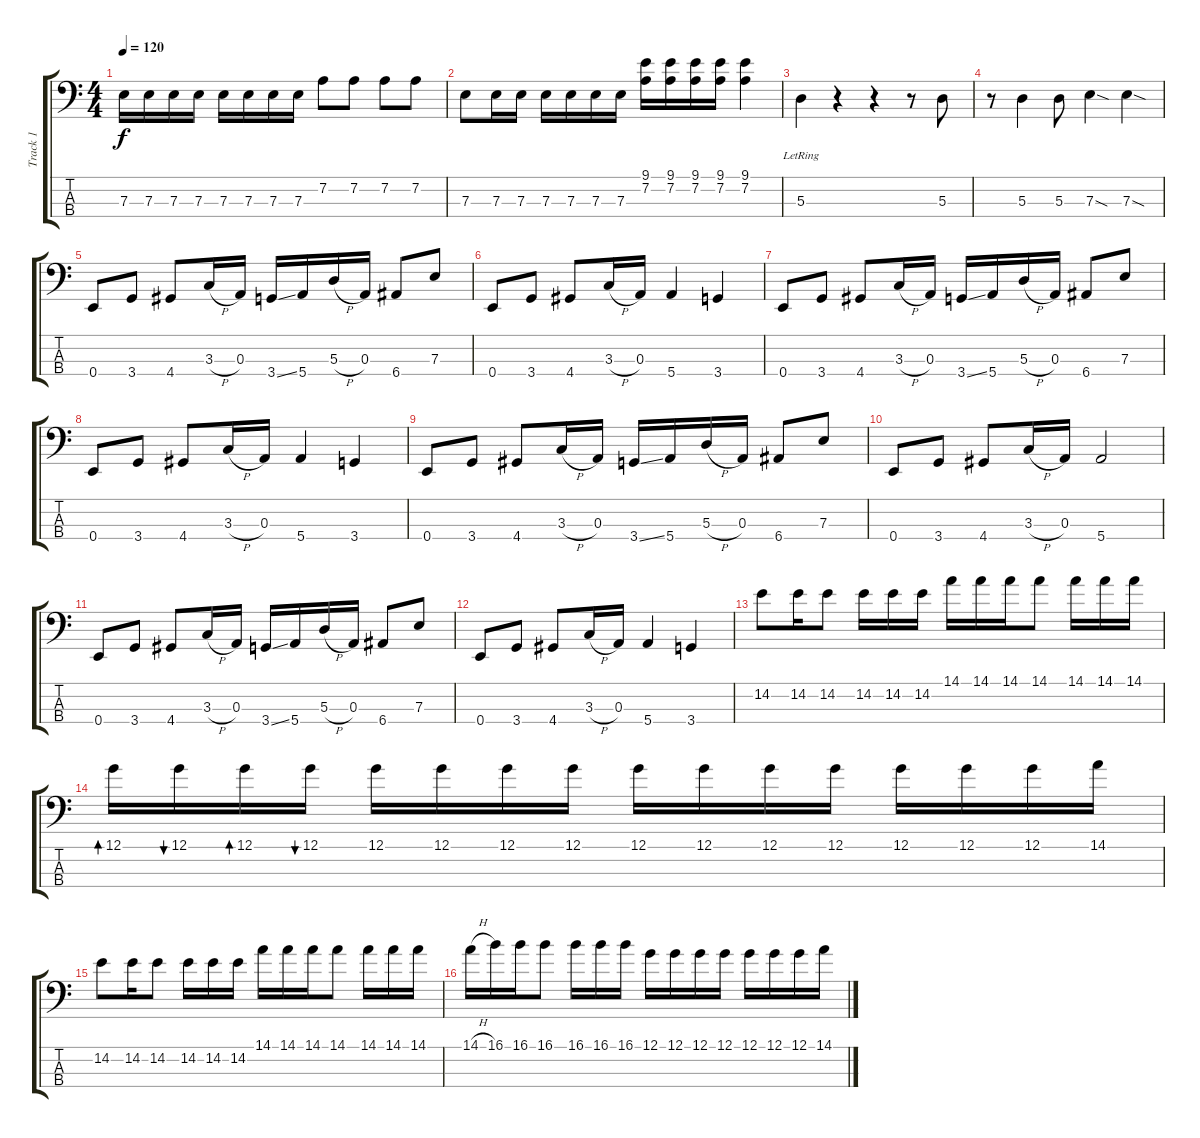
\track ("Track 1" "Track 1") {instrument electricbassfinger}
\staff {score tabs}
\tuning (G2 D2 A1 E1) {hide}
\ts (4 4)
\tempo 120
\clef f4
\ks c
7.3.16{dy f} 7.3.16 7.3.16 7.3.16 7.3.16 7.3.16 7.3.16 7.3.16 7.2.8 7.2.8 7.2.8 7.2.8 |
7.3.8 7.3.16 7.3.16 7.3.16 7.3.16 7.3.16 7.3.16 (9.1 7.2).16 (9.1 7.2).16 (9.1 7.2).16 (9.1 7.2).16 (9.1 7.2).4 |
5.3{lr}.4 r.4 r.4 r.8 5.3.8 |
r.8 5.3.4 5.3.8 7.3{sod}.4 7.3{sod}.4 |
0.4.8 3.4.8 4.4.8 3.3{h}.16 0.3.16 3.4{ss}.16 5.4.16 5.3{h}.16 0.3.16 6.4.8 7.3.8 |
0.4.8 3.4.8 4.4.8 3.3{h}.16 0.3.16 5.4.4 3.4.4 |
0.4.8 3.4.8 4.4.8 3.3{h}.16 0.3.16 3.4{ss}.16 5.4.16 5.3{h}.16 0.3.16 6.4.8 7.3.8 |
0.4.8 3.4.8 4.4.8 3.3{h}.16 0.3.16 5.4.4 3.4.4 |
0.4.8 3.4.8 4.4.8 3.3{h}.16 0.3.16 3.4{ss}.16 5.4.16 5.3{h}.16 0.3.16 6.4.8 7.3.8 |
0.4.8 3.4.8 4.4.8 3.3{h}.16 0.3.16 5.4.2 |
0.4.8 3.4.8 4.4.8 3.3{h}.16 0.3.16 3.4{ss}.16 5.4.16 5.3{h}.16 0.3.16 6.4.8 7.3.8 |
0.4.8 3.4.8 4.4.8 3.3{h}.16 0.3.16 5.4.4 3.4.4 |
14.2.8 14.2.16 14.2.8 14.2.16 14.2.16 14.2.16 14.1.16 14.1.16 14.1.16 14.1.8 14.1.16 14.1.16 14.1.16 |
12.1.16{bd 60} 12.1.16{bu 60} 12.1.16{bd 60} 12.1.16{bu 60} 12.1.16 12.1.16 12.1.16 12.1.16 12.1.16 12.1.16 12.1.16 12.1.16 12.1.16 12.1.16 12.1.16 14.1.16 |
14.2.8 14.2.16 14.2.8 14.2.16 14.2.16 14.2.16 14.1.16 14.1.16 14.1.16 14.1.8 14.1.16 14.1.16 14.1.16 |
14.1{h}.16 16.1.16 16.1.16 16.1.8 16.1.16 16.1.16 16.1.16 12.1.16 12.1.16 12.1.16 12.1.16 12.1.16 12.1.16 12.1.16 14.1.16
